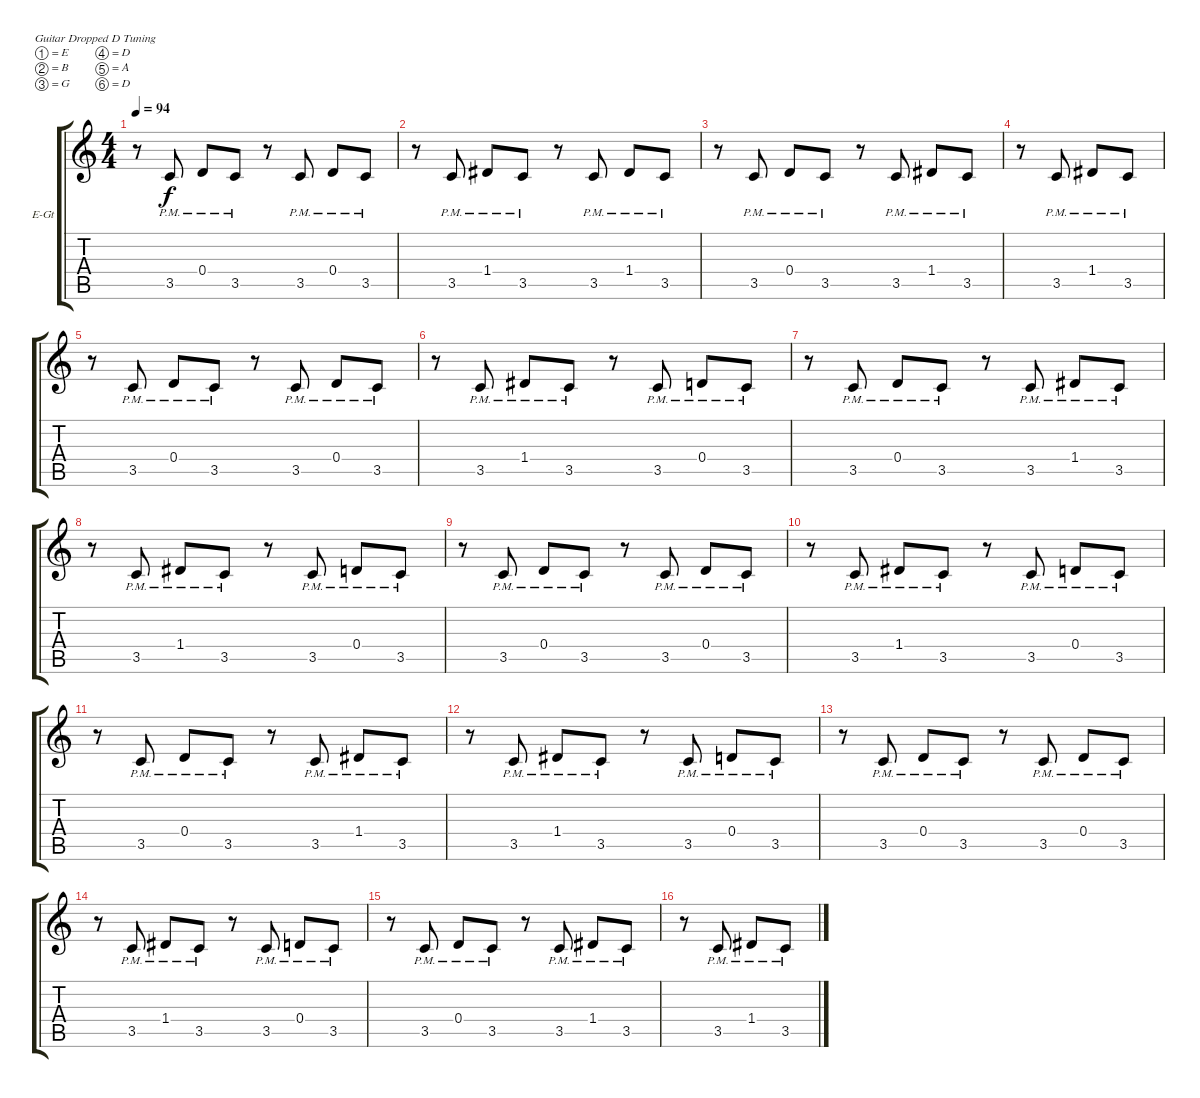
\defaultSystemsLayout 4
\bracketExtendMode groupsimilarinstruments
\firstSystemTrackNameOrientation horizontal
\otherSystemsTrackNameOrientation horizontal
\track ("Electric Guitar" "E-Gt") {instrument electricguitarclean}
\staff {score tabs}
\tuning (E4 B3 G3 D3 A2 D2)
\ts (4 4)
\tempo 94
\clef g2
\scale
0.485477
\ks c
r.8{dy f instrument electricguitarclean} 3.5{pm}.8 0.4{pm}.8 3.5{pm}.8 r.8 3.5{pm}.8 0.4{pm}.8 3.5{pm}.8 |
\scale
0.257261 r.8 3.5{pm}.8 1.4{pm}.8 3.5{pm}.8 r.8 3.5{pm}.8 1.4{pm}.8 3.5{pm}.8 |
\scale
0.257261 r.8 3.5{pm}.8 0.4{pm}.8 3.5{pm}.8 r.8 3.5{pm}.8 1.4{pm}.8 3.5{pm}.8 |
\scale
0.333333 r.8 3.5{pm}.8 1.4{pm}.8 3.5{pm}.8 |
\scale
0.333333 r.8 3.5{pm}.8 0.4{pm}.8 3.5{pm}.8 r.8 3.5{pm}.8 0.4{pm}.8 3.5{pm}.8 |
\scale
0.333333 r.8 3.5{pm}.8 1.4{pm}.8 3.5{pm}.8 r.8 3.5{pm}.8 0.4{pm}.8 3.5{pm}.8 |
\scale
0.333333 r.8 3.5{pm}.8 0.4{pm}.8 3.5{pm}.8 r.8 3.5{pm}.8 1.4{pm}.8 3.5{pm}.8 |
\scale
0.333333 r.8 3.5{pm}.8 1.4{pm}.8 3.5{pm}.8 r.8 3.5{pm}.8 0.4{pm}.8 3.5{pm}.8 |
\scale
0.333333 r.8 3.5{pm}.8 0.4{pm}.8 3.5{pm}.8 r.8 3.5{pm}.8 0.4{pm}.8 3.5{pm}.8 |
\scale
0.333333 r.8 3.5{pm}.8 1.4{pm}.8 3.5{pm}.8 r.8 3.5{pm}.8 0.4{pm}.8 3.5{pm}.8 |
\scale
0.333333 r.8 3.5{pm}.8 0.4{pm}.8 3.5{pm}.8 r.8 3.5{pm}.8 1.4{pm}.8 3.5{pm}.8 |
\scale
0.333333 r.8 3.5{pm}.8 1.4{pm}.8 3.5{pm}.8 r.8 3.5{pm}.8 0.4{pm}.8 3.5{pm}.8 |
\scale
0.333333 r.8 3.5{pm}.8 0.4{pm}.8 3.5{pm}.8 r.8 3.5{pm}.8 0.4{pm}.8 3.5{pm}.8 |
\scale
0.333333 r.8 3.5{pm}.8 1.4{pm}.8 3.5{pm}.8 r.8 3.5{pm}.8 0.4{pm}.8 3.5{pm}.8 |
\scale
0.333333 r.8 3.5{pm}.8 0.4{pm}.8 3.5{pm}.8 r.8 3.5{pm}.8 1.4{pm}.8 3.5{pm}.8 |
\scale
0.333333 r.8 3.5{pm}.8 1.4{pm}.8 3.5{pm}.8
